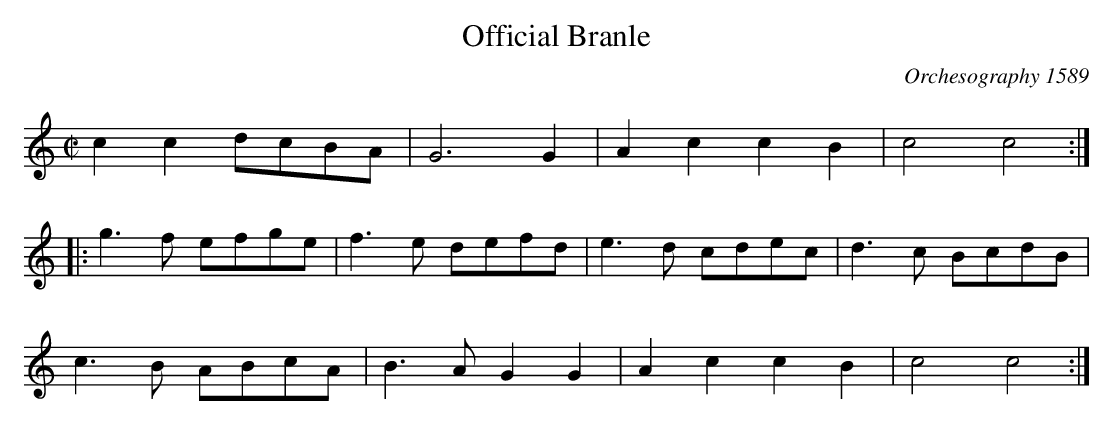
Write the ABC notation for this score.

X:1
T:Official Branle
C:Orchesography 1589
L:1/4
M:C|
K:C major
cc d/c/B/A/|G3 G|Ac cB|c2 c2 ::
g>f e/f/g/e/|f>e d/e/f/d/|e>d c/d/e/c/|d>c B/c/d/B/|
c>B A/B/c/A/|B>A GG|AccB|c2 c2:|
